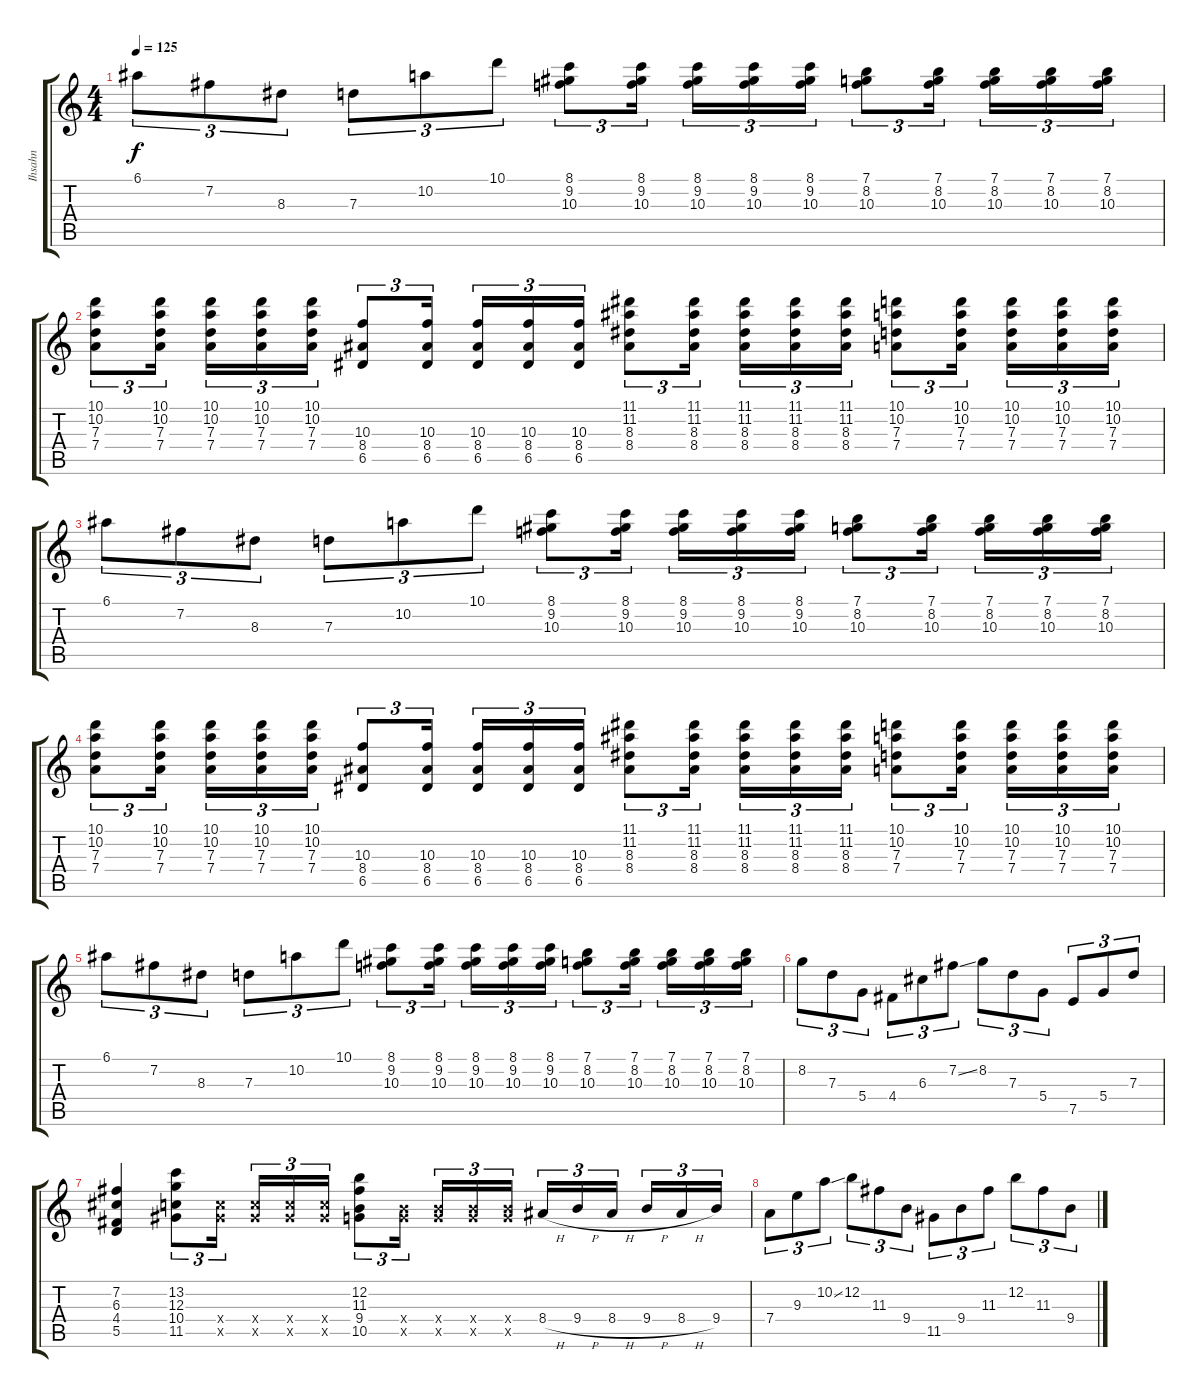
\track ("Ihsahn" "Ihsahn") {instrument overdrivenguitar}
\staff {score tabs}
\tuning (E4 B3 G3 D3 A2 E2) {hide}
\ts (4 4)
\tempo 125
\clef g2
\ks c
6.1.8{tu (3 2) dy f} 7.2.8{tu (3 2)} 8.3.8{tu (3 2)} 7.3.8{tu (3 2)} 10.2.8{tu (3 2)} 10.1.8{tu (3 2)} (8.1 9.2 10.3).8{tu (3 2)} (8.1 9.2 10.3).16{tu (3 2)} (8.1 9.2 10.3).16{tu (3 2)} (8.1 9.2 10.3).16{tu (3 2)} (8.1 9.2 10.3).16{tu (3 2)} (7.1 8.2 10.3).8{tu (3 2)} (7.1 8.2 10.3).16{tu (3 2)} (7.1 8.2 10.3).16{tu (3 2)} (7.1 8.2 10.3).16{tu (3 2)} (7.1 8.2 10.3).16{tu (3 2)} |
(10.1 10.2 7.3 7.4).8{tu (3 2)} (10.1 10.2 7.3 7.4).16{tu (3 2)} (10.1 10.2 7.3 7.4).16{tu (3 2)} (10.1 10.2 7.3 7.4).16{tu (3 2)} (10.1 10.2 7.3 7.4).16{tu (3 2)} (10.3 8.4 6.5).8{tu (3 2)} (10.3 8.4 6.5).16{tu (3 2)} (10.3 8.4 6.5).16{tu (3 2)} (10.3 8.4 6.5).16{tu (3 2)} (10.3 8.4 6.5).16{tu (3 2)} (11.1 11.2 8.3 8.4).8{tu (3 2)} (11.1 11.2 8.3 8.4).16{tu (3 2)} (11.1 11.2 8.3 8.4).16{tu (3 2)} (11.1 11.2 8.3 8.4).16{tu (3 2)} (11.1 11.2 8.3 8.4).16{tu (3 2)} (10.1 10.2 7.3 7.4).8{tu (3 2)} (10.1 10.2 7.3 7.4).16{tu (3 2)} (10.1 10.2 7.3 7.4).16{tu (3 2)} (10.1 10.2 7.3 7.4).16{tu (3 2)} (10.1 10.2 7.3 7.4).16{tu (3 2)} |
6.1.8{tu (3 2)} 7.2.8{tu (3 2)} 8.3.8{tu (3 2)} 7.3.8{tu (3 2)} 10.2.8{tu (3 2)} 10.1.8{tu (3 2)} (8.1 9.2 10.3).8{tu (3 2)} (8.1 9.2 10.3).16{tu (3 2)} (8.1 9.2 10.3).16{tu (3 2)} (8.1 9.2 10.3).16{tu (3 2)} (8.1 9.2 10.3).16{tu (3 2)} (7.1 8.2 10.3).8{tu (3 2)} (7.1 8.2 10.3).16{tu (3 2)} (7.1 8.2 10.3).16{tu (3 2)} (7.1 8.2 10.3).16{tu (3 2)} (7.1 8.2 10.3).16{tu (3 2)} |
(10.1 10.2 7.3 7.4).8{tu (3 2)} (10.1 10.2 7.3 7.4).16{tu (3 2)} (10.1 10.2 7.3 7.4).16{tu (3 2)} (10.1 10.2 7.3 7.4).16{tu (3 2)} (10.1 10.2 7.3 7.4).16{tu (3 2)} (10.3 8.4 6.5).8{tu (3 2)} (10.3 8.4 6.5).16{tu (3 2)} (10.3 8.4 6.5).16{tu (3 2)} (10.3 8.4 6.5).16{tu (3 2)} (10.3 8.4 6.5).16{tu (3 2)} (11.1 11.2 8.3 8.4).8{tu (3 2)} (11.1 11.2 8.3 8.4).16{tu (3 2)} (11.1 11.2 8.3 8.4).16{tu (3 2)} (11.1 11.2 8.3 8.4).16{tu (3 2)} (11.1 11.2 8.3 8.4).16{tu (3 2)} (10.1 10.2 7.3 7.4).8{tu (3 2)} (10.1 10.2 7.3 7.4).16{tu (3 2)} (10.1 10.2 7.3 7.4).16{tu (3 2)} (10.1 10.2 7.3 7.4).16{tu (3 2)} (10.1 10.2 7.3 7.4).16{tu (3 2)} |
6.1.8{tu (3 2)} 7.2.8{tu (3 2)} 8.3.8{tu (3 2)} 7.3.8{tu (3 2)} 10.2.8{tu (3 2)} 10.1.8{tu (3 2)} (8.1 9.2 10.3).8{tu (3 2)} (8.1 9.2 10.3).16{tu (3 2)} (8.1 9.2 10.3).16{tu (3 2)} (8.1 9.2 10.3).16{tu (3 2)} (8.1 9.2 10.3).16{tu (3 2)} (7.1 8.2 10.3).8{tu (3 2)} (7.1 8.2 10.3).16{tu (3 2)} (7.1 8.2 10.3).16{tu (3 2)} (7.1 8.2 10.3).16{tu (3 2)} (7.1 8.2 10.3).16{tu (3 2)} |
8.2.8{tu (3 2)} 7.3.8{tu (3 2)} 5.4.8{tu (3 2)} 4.4.8{tu (3 2)} 6.3.8{tu (3 2)} 7.2{ss}.8{tu (3 2)} 8.2.8{tu (3 2)} 7.3.8{tu (3 2)} 5.4.8{tu (3 2)} 7.5.8{tu (3 2)} 5.4.8{tu (3 2)} 7.3.8{tu (3 2)} |
(7.2 6.3 4.4 5.5).4 (13.2 12.3 10.4 11.5).8{tu (3 2)} (10.4{x} 11.5{x}).16{tu (3 2)} (10.4{x} 11.5{x}).16{tu (3 2)} (10.4{x} 11.5{x}).16{tu (3 2)} (10.4{x} 11.5{x}).16{tu (3 2)} (12.2 11.3 9.4 10.5).8{tu (3 2)} (9.4{x} 10.5{x}).16{tu (3 2)} (9.4{x} 10.5{x}).16{tu (3 2)} (9.4{x} 10.5{x}).16{tu (3 2)} (9.4{x} 10.5{x}).16{tu (3 2)} 8.4{h}.16{tu (3 2)} 9.4{h}.16{tu (3 2)} 8.4{h}.16{tu (3 2)} 9.4{h}.16{tu (3 2)} 8.4{h}.16{tu (3 2)} 9.4.16{tu (3 2)} |
7.4.8{tu (3 2)} 9.3.8{tu (3 2)} 10.2{ss}.8{tu (3 2)} 12.2.8{tu (3 2)} 11.3.8{tu (3 2)} 9.4.8{tu (3 2)} 11.5.8{tu (3 2)} 9.4.8{tu (3 2)} 11.3.8{tu (3 2)} 12.2.8{tu (3 2)} 11.3.8{tu (3 2)} 9.4.8{tu (3 2)}
